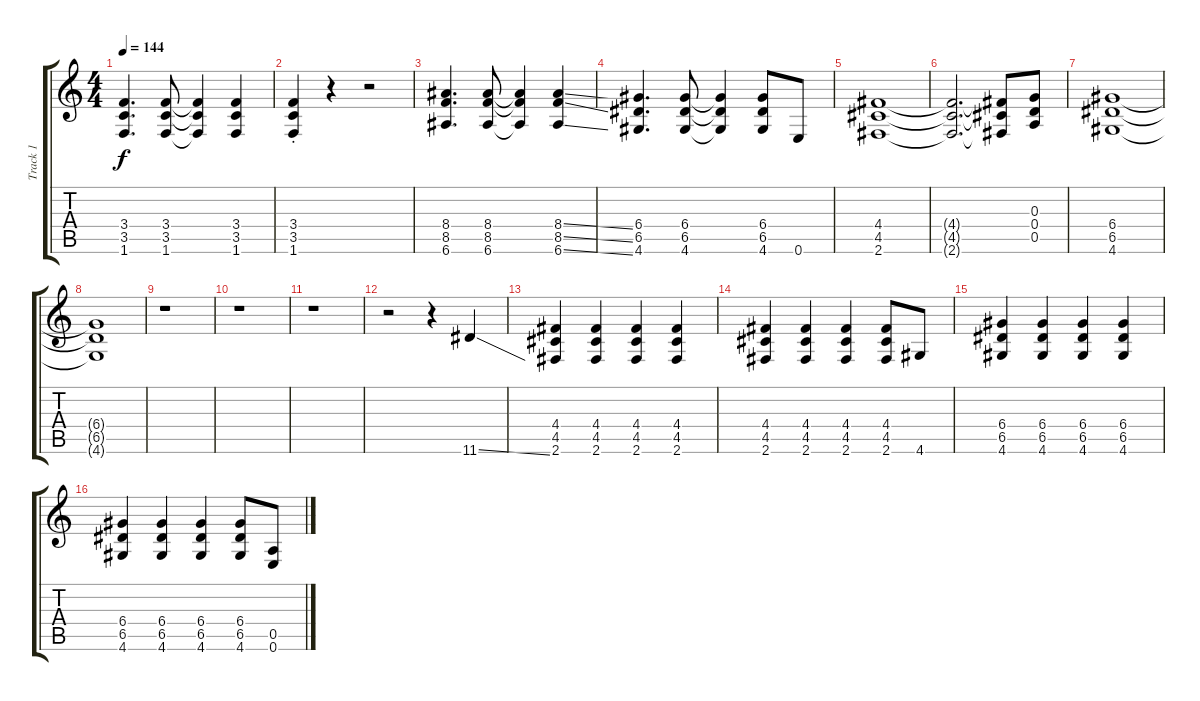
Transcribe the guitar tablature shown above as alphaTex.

\track ("Track 1" "Track 1") {instrument overdrivenguitar}
\staff {score tabs}
\tuning (E4 B3 G3 D3 A2 E2) {hide}
\ts (4 4)
\tempo 144
\clef g2
\ks c
(3.4 3.5 1.6).4{d dy f} (3.4 3.5 1.6).8 (3.4{t} 3.5{t} 1.6{t}).4 (3.4 3.5 1.6).4 |
(3.4{st} 3.5{st} 1.6{st}).4 r.4 r.2 |
(8.4 8.5 6.6).4{d} (8.4 8.5 6.6).8 (8.4{t} 8.5{t} 6.6{t}).4 (8.4{ss} 8.5{ss} 6.6{ss}).4 |
(6.4 6.5 4.6).4{d} (6.4 6.5 4.6).8 (6.4{t} 6.5{t} 4.6{t}).4 (6.4 6.5 4.6).8 0.6.8 |
(4.4 4.5 2.6).1 |
(4.4{t} 4.5{t} 2.6{t}).2{d} (4.4{t} 4.5{t} 2.6{t}).8 (0.3 0.4 0.5).8 |
(6.4 6.5 4.6).1 |
(6.4{t} 6.5{t} 4.6{t}).1 |
r.1 |
r.1 |
r.1 |
r.2 r.4 11.6{ss}.4 |
(4.4 4.5 2.6).4 (4.4 4.5 2.6).4 (4.4 4.5 2.6).4 (4.4 4.5 2.6).4 |
(4.4 4.5 2.6).4 (4.4 4.5 2.6).4 (4.4 4.5 2.6).4 (4.4 4.5 2.6).8 4.6.8 |
(6.4 6.5 4.6).4 (6.4 6.5 4.6).4 (6.4 6.5 4.6).4 (6.4 6.5 4.6).4 |
(6.4 6.5 4.6).4 (6.4 6.5 4.6).4 (6.4 6.5 4.6).4 (6.4 6.5 4.6).8 (0.5 0.6).8
